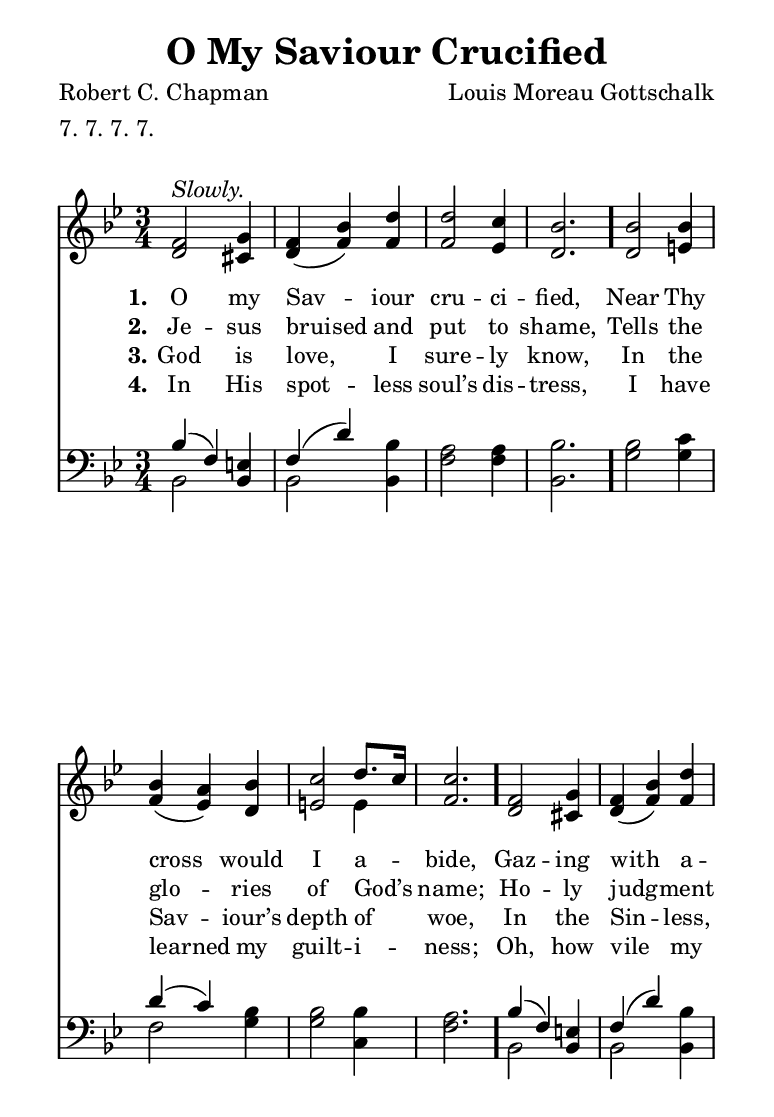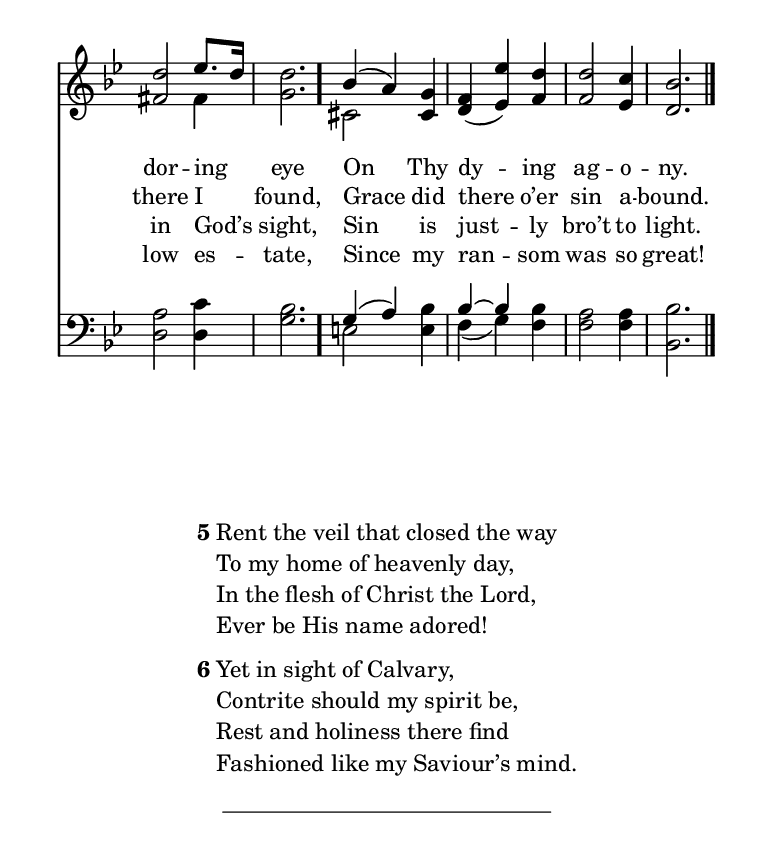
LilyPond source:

\include "common/global.ily"
\paper {
  \include "common/paper.ily"
  ragged-last-bottom = ##t
}

\header{
  hymnnumber = "379"
  title = "O My Saviour Crucified"
  tunename = "Last Hope" % aka "Mercy" ; see https://hymnary.org/tune/mercy_gottschalk
  meter = "7. 7. 7. 7."
  poet = "Robert C. Chapman" % see https://hymnary.org/text/o_my_savior_crucified_near_thy_cross_wou-1
  composer = "Louis Moreau Gottschalk" % see https://hymnary.org/tune/mercy_gottschalk
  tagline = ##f
}

global = {
  \include "common/overrides.ily"
  \override Staff.TimeSignature.style = #'numbered
  \time 3/4
  \override Score.MetronomeMark.transparent = ##t % hide all fermata changes too
  \tempo 4=90
  \key bes \major
  \autoBeamOff
}

notesSoprano = {
\global
\relative c' {

  f2^\markup{\italic Slowly.} g4 | f( bes) d | d2 c4 | bes2. |
  bes2 bes4 | bes( a) bes | c2 d8.[ c16] | c2. |
  f,2 g4 | f( bes) d | d2 ees8.[ d16] | d2. |
  bes4( a) g| f( ees') d | d2 c4 | bes2. |

  \bar "|."

}
}

notesAlto = {
\global
\relative e' {

  d2 cis4 | d( f) f | f2 ees4 | d2. |
  d2 e4 | f( ees) d | e2 e4 | f2. |
  d2 cis4 | d( f) f | fis2 fis4 | g2. |
  cis,2 cis4 | d( ees) f | f2 ees4 | d2. |

}
}

notesTenor = {
\global
\relative a {

  bes4( f) e | f( d') bes | a2 a4 | bes2. |
  bes2 c4 | d( c) bes | bes2 bes4 | a2. |
  bes4( f) e | f( d') bes | a2 c4 | bes2. |
  g4( a) bes | bes ~ bes bes | a2 a4 | bes2. |

}
}

notesBass = {
\global
\relative f, {

  bes2 bes4 | bes2 bes4 | f'2 f4 | bes,2. |
  g'2 g4 | f2 g4 | g2 c,4 | f2. |
  bes,2 bes4 | bes2 bes4 | d2 d4 | g2. |
  e2 e4 | f4( g) f | f2 f4 | bes,2. |

}
}

wordsA = \lyricmode {
\set stanza = "1."

O my Sav -- iour cru -- ci -- fied, \bar "."
Near Thy cross would I a -- bide, \bar "."
Gaz -- ing with a -- dor -- ing eye \bar "."
On Thy dy -- ing ag -- o -- ny. \bar "."

}

wordsB = \lyricmode {
\set stanza = "2."

Je -- sus bruised and put to shame,
Tells the glo -- ries of God’s name;
Ho -- ly judg -- ment there I found,
Grace did there o’er sin a -- bound.

}

wordsC = \lyricmode {
\set stanza = "3."

God is love, I sure -- ly know,
In the Sav -- iour’s depth of woe,
In the Sin -- less, in God’s sight,
Sin is just -- ly bro’t to light.

}

wordsD = \lyricmode {
\set stanza = "4."

In His spot -- less soul’s dis -- tress,
I have learned my guilt -- i -- ness;
Oh, how vile my low es -- tate,
Since my ran -- som was so great!

}

wordsE = \markuplist {

\line { Rent the veil that closed the way }
\line { To my home of heavenly day, }
\line { In the flesh of Christ the Lord, }
\line { Ever be His name adored! }

}

wordsF = \markuplist {

\line { Yet in sight of Calvary, }
\line { Contrite should my spirit be, }
\line { Rest and holiness there find }
\line { Fashioned like my Saviour’s mind. }

}

\score {
  \context ChoirStaff <<
    \context Staff = upper <<
      \set Staff.autoBeaming = ##f
      \set ChoirStaff.systemStartDelimiter = #'SystemStartBar
      \set ChoirStaff.printPartCombineTexts = ##f
      \partcombine #'(2 . 11) \notesSoprano \notesAlto
      \context NullVoice = sopranos { \voiceOne << \notesSoprano >> }
      \context Lyrics = one   \lyricsto sopranos \wordsA
      \context Lyrics = two   \lyricsto sopranos \wordsB
      \context Lyrics = three \lyricsto sopranos \wordsC
      \context Lyrics = four  \lyricsto sopranos \wordsD
    >>
    \context Staff = men <<
      \set Staff.autoBeaming = ##f
      \clef bass
      \set ChoirStaff.printPartCombineTexts = ##f
      \partcombine #'(2 . 11) \notesTenor \notesBass
    >>
  >>
  \layout {
    \include "common/layout.ily"
  }
  #(cond ((ly:get-option 'eog-midi-permitted) #{ \midi{
    \include "common/midi.ily"
  } #}))
}

\markup { \column {
  \fill-line { \vcenter \column {
    \vspace #1
    \line{ \bold 5 \column { \wordsE } } \combine \null \vspace #0.4
    \line{ \bold 6 \column { \wordsF } }
    \vspace #1
  } }
} }

\markup {
  \center-column {
    \override #'(span-factor . 1/2)
    \fill-line { \null \draw-hline \null }
  }
}

\version "2.19.49"  % necessary for upgrading to future LilyPond versions.

% vi:set et ts=2 sw=2 ai nocindent syntax=lilypond:
